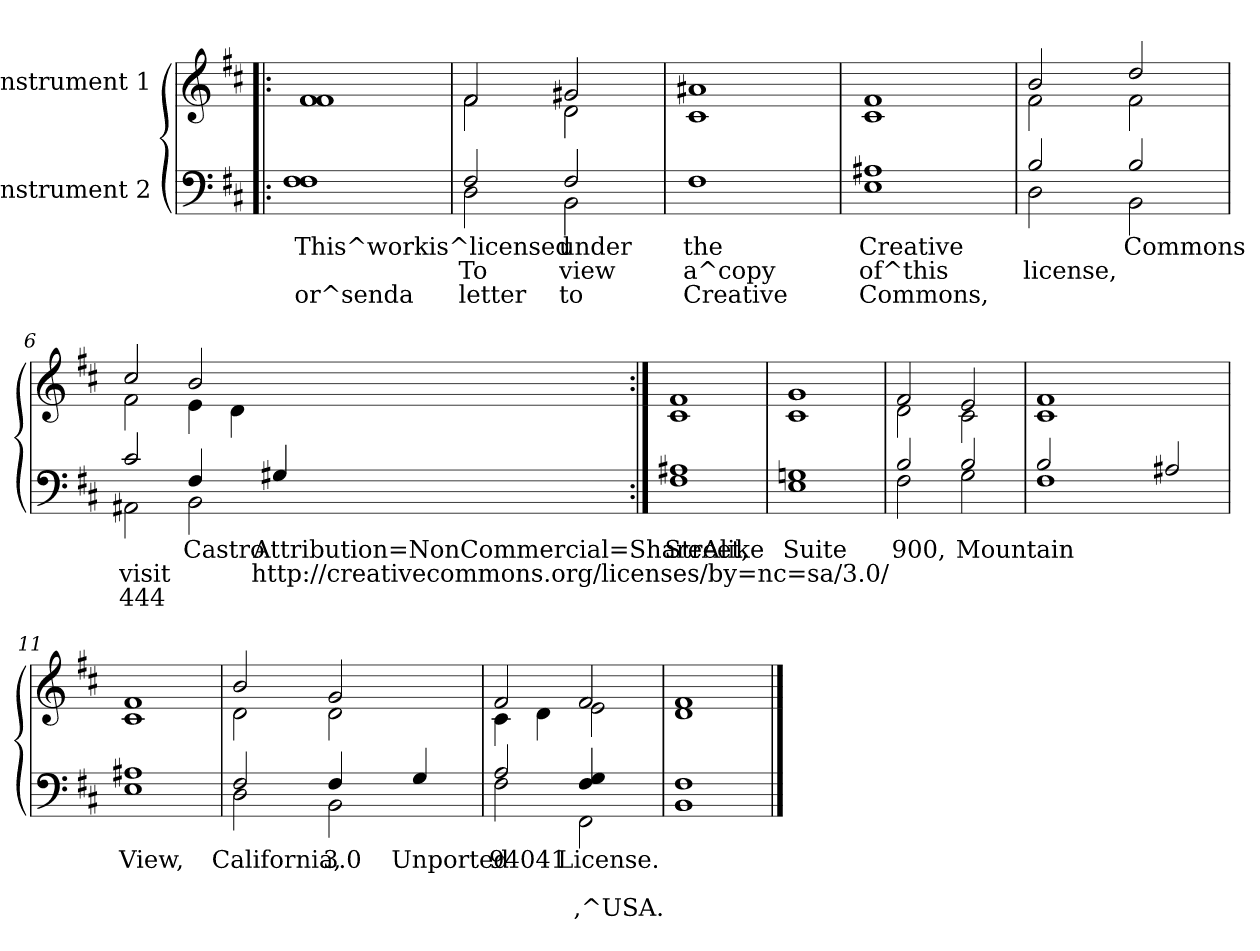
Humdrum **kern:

**kern	**text	**text	**text	**kern
*part2	*part2	*part2	*part2	*part1
*staff2	*staff2	*staff2	*staff2	*staff1
*I"Instrument 2	*	*	*	*I"Instrument 1
!!LO:PB:g=z
*stria5	*	*	*	*stria5
*clefF4	*	*	*	*clefG2
*k[f#c#]	*	*	*	*k[f#c#]
*D:	*	*	*	*D:
=1!|:	=1!|:	=1!|:	=1!|:	=1!|:
!	!LO:LY:b:rj	!	!LO:LY:b:rj	!
1F# 1F#	This^workis^licensed	.	or^senda	1f# 1f#
=2	=2	=2	=2	=2
*^	*	*	*	*
!	!	!LO:LY:b:rj	!LO:LY:b:rj	!LO:LY:b:rj	!
*	*	*	*	*	*^
2F#/	2D\	.	To	letter	2f#/	2f#\
!	!	!LO:LY:b:rj	!LO:LY:b:rj	!LO:LY:b:rj	!	!
2F#/	2BB\	under	view	to	2g#X/	2d\
=3	=3	=3	=3	=3	=3	=3
!	!	!LO:LY:b:rj	!LO:LY:b:rj	!LO:LY:b:rj	!	!
*v	*v	*	*	*	*	*
*	*	*	*	*v	*v
1F#	the	a^copy	Creative	1a#X 1c#
=4!	=4!	=4!	=4!	=4!
!	!LO:LY:b:rj	!LO:LY:b:rj	!LO:LY:b:rj	!
1A#X 1E	Creative	of^this	Commons,	1f# 1c#
=5	=5	=5	=5	=5
*^	*	*	*	*
!	!	!LO:LY:b:rj	!LO:LY:b:rj	!	!
*	*	*	*	*	*^
2B/	2D\	.	license,	.	2b/	2f#\
!	!	!LO:LY:b:rj	!LO:LY:b:rj	!	!	!
2B/	2BB\	Commons	.	.	2dd/	2f#\
=6	=6	=6	=6	=6	=6	=6
!	!	!LO:LY:b:rj	!LO:LY:b:rj	!LO:LY:b:rj	!	!
2c#/	2AA#X\	.	visit	444	2cc#/	2f#\
!	!	!LO:LY:b:rj	!LO:LY:b:rj	!LO:LY:b:rj	!	!
2BB\	4F#/	Castro	.	.	2b/	4e\
.	2ryy	.	.	.	.	4d\
!	!	!LO:LY:b:rj	!LO:LY:b:rj	!LO:LY:b:rj	!	!
4G#X/	.	Attribution=NonCommercial=ShareAlike	http://creativecommons.org/licenses/by=nc=sa/3.0/	.	4ryy	4ryy
*v	*v	*	*	*	*	*
=7:|!	=7:|!	=7:|!	=7:|!	=7:|!	=7:|!
!	!LO:LY:b:rj	!	!	!	!
*	*	*	*	*v	*v
1A#X 1F#	Street,	.	.	1f# 1c#
=8!	=8!	=8!	=8!	=8!
!	!LO:LY:b:rj	!	!	!
1Gn 1E	Suite	.	.	1g 1c#
=9	=9	=9	=9	=9
*^	*	*	*	*
!	!	!LO:LY:b:rj	!	!	!
*	*	*	*	*	*^
2B/	2F#\	900,	.	.	2f#/	2d\
!	!	!LO:LY:b:rj	!	!	!	!
2B/	2G\	Mountain	.	.	2e/	2c#\
=10	=10	=10	=10	=10	=10	=10
!	!	!LO:LY:b:rj	!	!	!	!
*	*	*	*	*	*v	*v
1F#	2B/	.	.	.	1f# 1c#
.	1ryy	.	.	.	.
!	!	!LO:LY:b:rj	!	!	!
2A#X/	.	.	.	.	2ryy
*v	*v	*	*	*	*
=11!	=11!	=11!	=11!	=11!
!	!LO:LY:b:rj	!	!	!
1A#X 1E	View,	.	.	1f# 1c#
=12	=12	=12	=12	=12
*^	*	*	*	*
!	!	!LO:LY:b:rj	!	!	!
*	*	*	*	*	*^
2F#/	2D\	California,	.	.	2b/	2d\
!	!	!LO:LY:b:rj	!	!	!	!
2BB\	4F#/	3.0	.	.	2g/	2d\
.	2ryy	.	.	.	.	.
!	!	!LO:LY:b:rj	!	!	!	!
4G/	.	Unported	.	.	4ryy	4ryy
=13	=13	=13	=13	=13	=13	=13
!	!	!LO:LY:b:rj	!	!LO:LY:b:rj	!	!
2A/	2F#\	94041	.	.	2f#/	4c#\
.	.	.	.	.	.	4d\
!	!	!LO:LY:b:rj	!	!LO:LY:b:rj	!	!
2FF#\	4G/ 4F#/	License.	.	,^USA.	2f#/	2e\
.	4ryy	.	.	.	.	.
*	*	*	*	*	*v	*v
=14	=14	=14	=14	=14	=14
!	!	!LO:LY:b:rj	!	!	!
*v	*v	*	*	*	*
1F# 1BB	.	.	.	1f# 1d
==	==	==	==	==
*-	*-	*-	*-	*-
